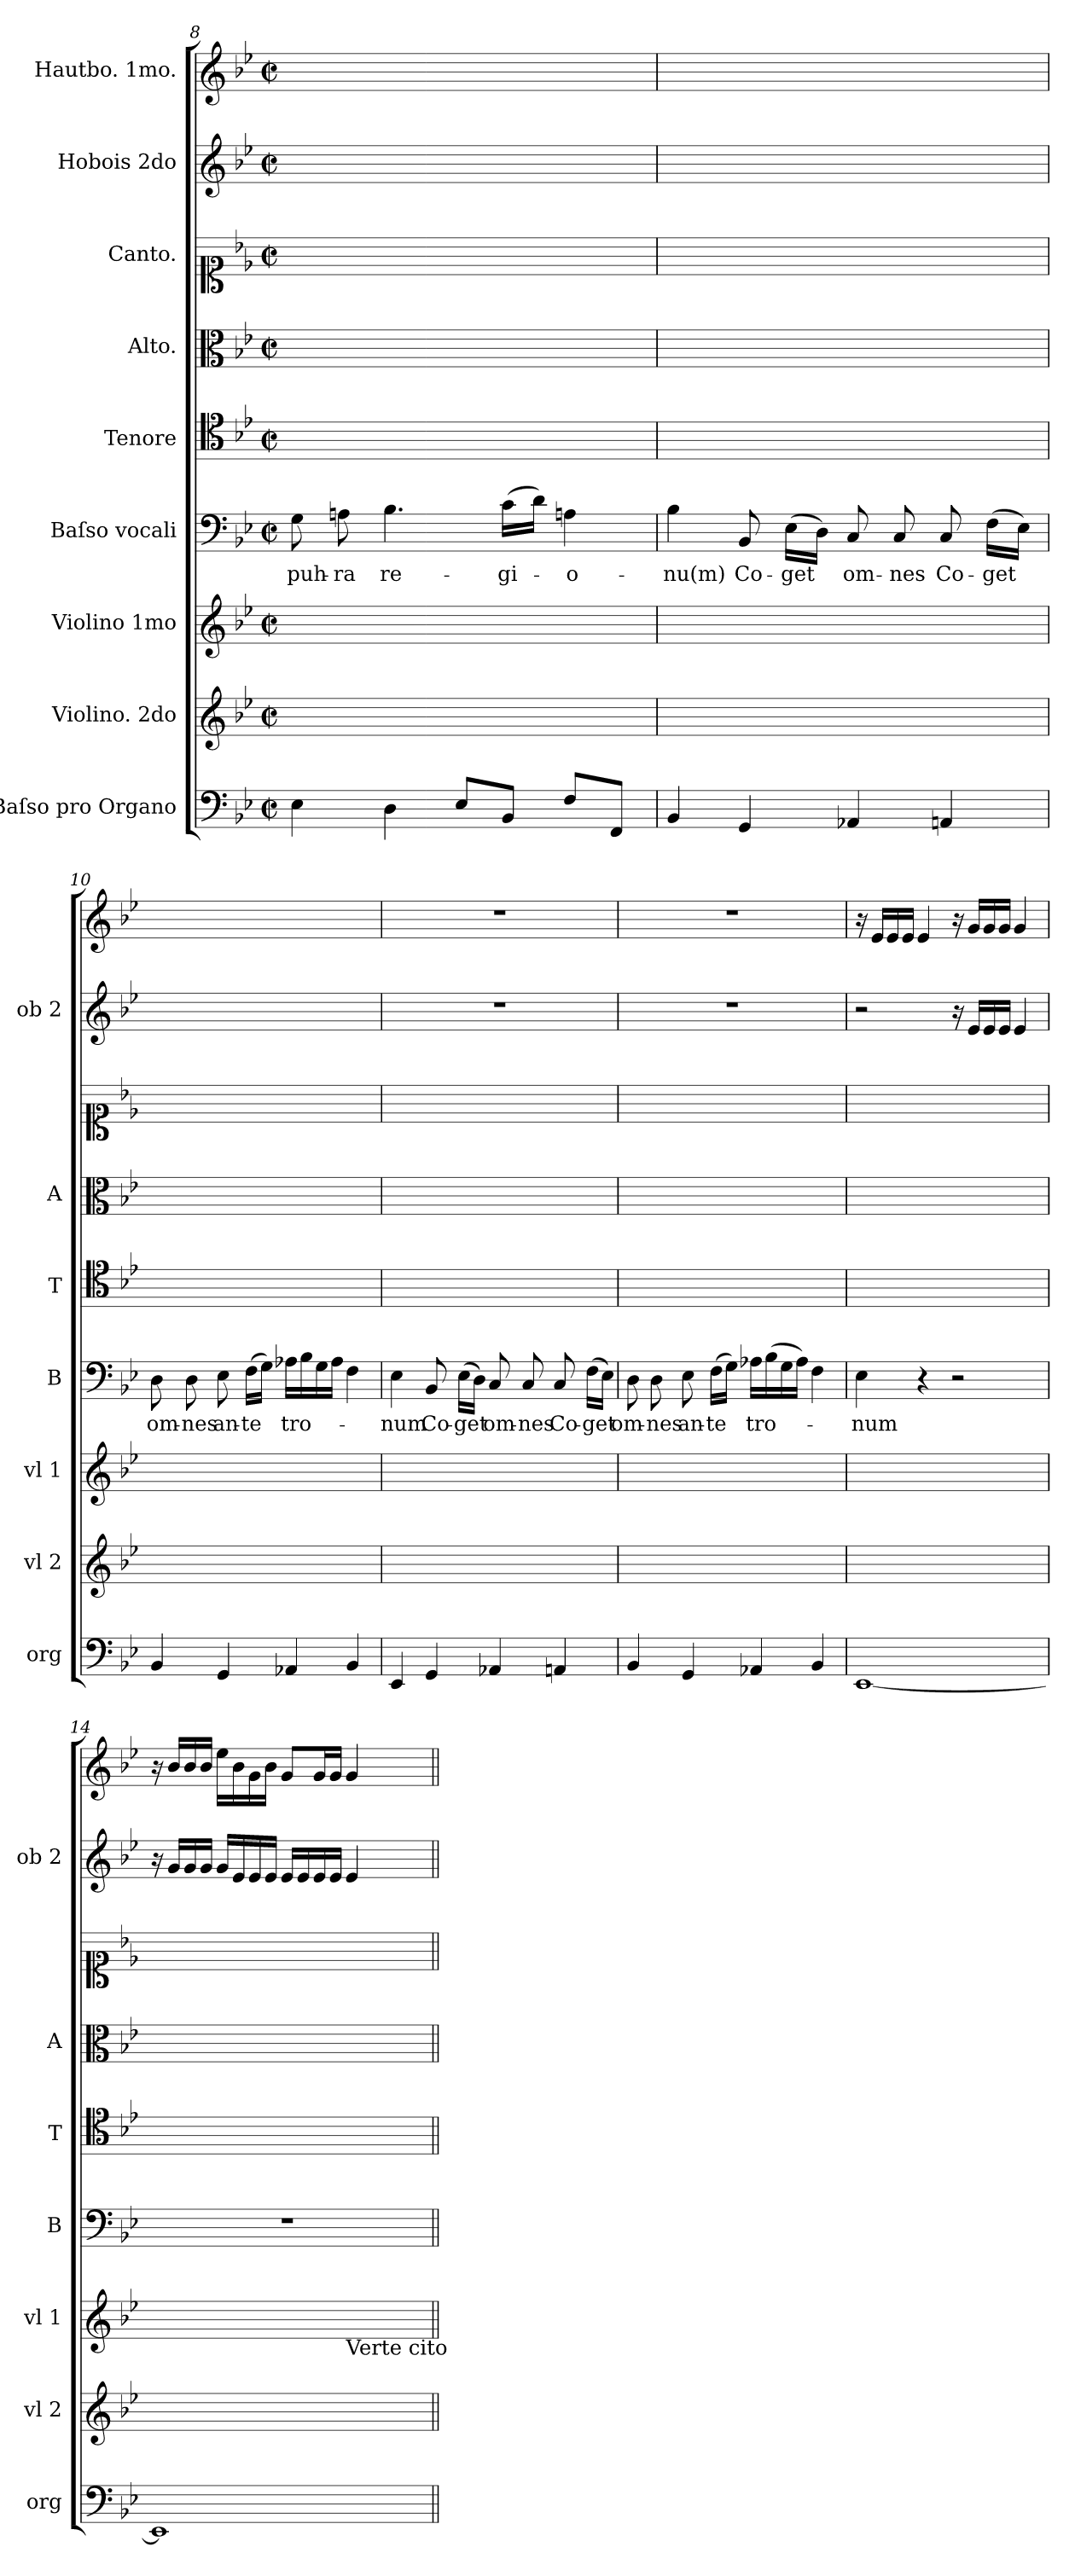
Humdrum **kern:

**kern	**kern	**kern	**kern	**text	**kern	**kern	**kern	**kern	**kern
*part9	*part8	*part7	*part6	*part6	*part5	*part4	*part3	*part2	*part1
*staff9	*staff8	*staff7	*staff6	*staff6	*staff5	*staff4	*staff3	*staff2	*staff1
*I"Baſso pro Organo	*I"Violino. 2do	*I"Violino 1mo	*I"Baſso vocali	*	*I"Tenore	*I"Alto.	*I"Canto.	*I"Hobois 2do	*I"Hautbo. 1mo.
*I'org	*I'vl 2	*I'vl 1	*I'B	*	*I'T	*I'A	*	*I'ob 2	*
*clefF4	*clefG2	*clefG2	*clefF4	*	*clefC4	*clefC3	*clefC1	*clefG2	*clefG2
*k[b-e-]	*k[b-e-]	*k[b-e-]	*k[b-e-]	*	*k[b-e-]	*k[b-e-]	*k[b-e-]	*k[b-e-]	*k[b-e-]
*M2/2	*M2/2	*M2/2	*M2/2	*	*M2/2	*M2/2	*M2/2	*M2/2	*M2/2
*met(c|)	*met(c|)	*met(c|)	*met(c|)	*	*met(c|)	*met(c|)	*met(c|)	*met(c|)	*met(c|)
=8	=8	=8	=8	=8	=8	=8	=8	=8	=8
4E-\	1ryy	1ryy	8G\	-puh-	1ryy	1ryy	1ryy	1ryy	1ryy
.	.	.	8An\	-ra	.	.	.	.	.
4D\	.	.	4.B-\	re-	.	.	.	.	.
8E-/L	.	.	.	.	.	.	.	.	.
8BB-/J	.	.	(16c\LL	-gi-	.	.	.	.	.
.	.	.	16d\JJ)	.	.	.	.	.	.
8F/L	.	.	4An\	-o-	.	.	.	.	.
8FF/J	.	.	.	.	.	.	.	.	.
=9	=9	=9	=9	=9	=9	=9	=9	=9	=9
4BB-/	1ryy	1ryy	4B-\	-nu(m)	1ryy	1ryy	1ryy	1ryy	1ryy
4GG/	.	.	8BB-/	Co-	.	.	.	.	.
.	.	.	(16E-\LL	-get	.	.	.	.	.
.	.	.	16D\JJ)	.	.	.	.	.	.
4AA-X/	.	.	8C/	om-	.	.	.	.	.
.	.	.	8C/	-nes	.	.	.	.	.
4AAn/	.	.	8C/	Co-	.	.	.	.	.
.	.	.	(16F\LL	-get	.	.	.	.	.
.	.	.	16E-\JJ)	.	.	.	.	.	.
=10	=10	=10	=10	=10	=10	=10	=10	=10	=10
4BB-/	1ryy	1ryy	8D\	om-	1ryy	1ryy	1ryy	1ryy	1ryy
.	.	.	8D\	-nes	.	.	.	.	.
4GG/	.	.	8E-\	an-	.	.	.	.	.
.	.	.	(16F\LL	-te	.	.	.	.	.
.	.	.	16G\JJ)	.	.	.	.	.	.
4AA-X/	.	.	16A-X\LL	tro-	.	.	.	.	.
.	.	.	16B-\	.	.	.	.	.	.
.	.	.	16G\	.	.	.	.	.	.
.	.	.	16A-\JJ	.	.	.	.	.	.
4BB-/	.	.	4F\	.	.	.	.	.	.
=11	=11	=11	=11	=11	=11	=11	=11	=11	=11
4EE-/	1ryy	1ryy	4E-\	-num	1ryy	1ryy	1ryy	1r	1r
4GG/	.	.	8BB-/	Co-	.	.	.	.	.
.	.	.	(16E-\LL	-get	.	.	.	.	.
.	.	.	16D\JJ)	.	.	.	.	.	.
4AA-X/	.	.	8C/	om-	.	.	.	.	.
.	.	.	8C/	-nes	.	.	.	.	.
4AAn/	.	.	8C/	Co-	.	.	.	.	.
.	.	.	(16F\LL	-get	.	.	.	.	.
.	.	.	16E-\JJ)	.	.	.	.	.	.
=12	=12	=12	=12	=12	=12	=12	=12	=12	=12
4BB-/	1ryy	1ryy	8D\	om-	1ryy	1ryy	1ryy	1r	1r
.	.	.	8D\	-nes	.	.	.	.	.
4GG/	.	.	8E-\	an-	.	.	.	.	.
.	.	.	(16F\LL	-te	.	.	.	.	.
.	.	.	16G\JJ)	.	.	.	.	.	.
4AA-X/	.	.	16A-X\LL	tro-	.	.	.	.	.
.	.	.	(16B-\	.	.	.	.	.	.
.	.	.	16G\	.	.	.	.	.	.
.	.	.	16A-\JJ)	.	.	.	.	.	.
4BB-/	.	.	4F\	.	.	.	.	.	.
=13	=13	=13	=13	=13	=13	=13	=13	=13	=13
[1EE-/	1ryy	1ryy	4E-\	-num	1ryy	1ryy	1ryy	2r	16r
.	.	.	.	.	.	.	.	.	16e-/LL
.	.	.	.	.	.	.	.	.	16e-/
.	.	.	.	.	.	.	.	.	16e-/JJ
.	.	.	4r	.	.	.	.	.	4e-/
.	.	.	2r	.	.	.	.	16r	16r
.	.	.	.	.	.	.	.	16e-/LL	16g/LL
.	.	.	.	.	.	.	.	16e-/	16g/
.	.	.	.	.	.	.	.	16e-/JJ	16g/JJ
.	.	.	.	.	.	.	.	4e-/	4g/
=14	=14	=14	=14	=14	=14	=14	=14	=14	=14
*	*	*^	*	*	*	*	*	*	*
1EE-/]	1ryy	1ryy	2.ryy	1r	.	1ryy	1ryy	1ryy	16r	16r
.	.	.	.	.	.	.	.	.	16g/LL	16b-/LL
.	.	.	.	.	.	.	.	.	16g/	16b-/
.	.	.	.	.	.	.	.	.	16g/JJ	16b-/JJ
.	.	.	.	.	.	.	.	.	16g/LL	16ee-\LL
.	.	.	.	.	.	.	.	.	16e-/	16b-\
.	.	.	.	.	.	.	.	.	16e-/	16g\
.	.	.	.	.	.	.	.	.	16e-/JJ	16b-\JJ
.	.	.	.	.	.	.	.	.	16e-/LL	8g/L
.	.	.	.	.	.	.	.	.	16e-/	.
.	.	.	.	.	.	.	.	.	16e-/	16g/L
.	.	.	.	.	.	.	.	.	16e-/JJ	16g/JJ
!	!	!	!LO:TX:b:t=Verte cito	!	!	!	!	!	!	!
.	.	.	4ryy	.	.	.	.	.	4e-/	4g/
*	*	*v	*v	*	*	*	*	*	*	*
=||	=||	=||	=||	=||	=||	=||	=||	=||	=||
*-	*-	*-	*-	*-	*-	*-	*-	*-	*-
